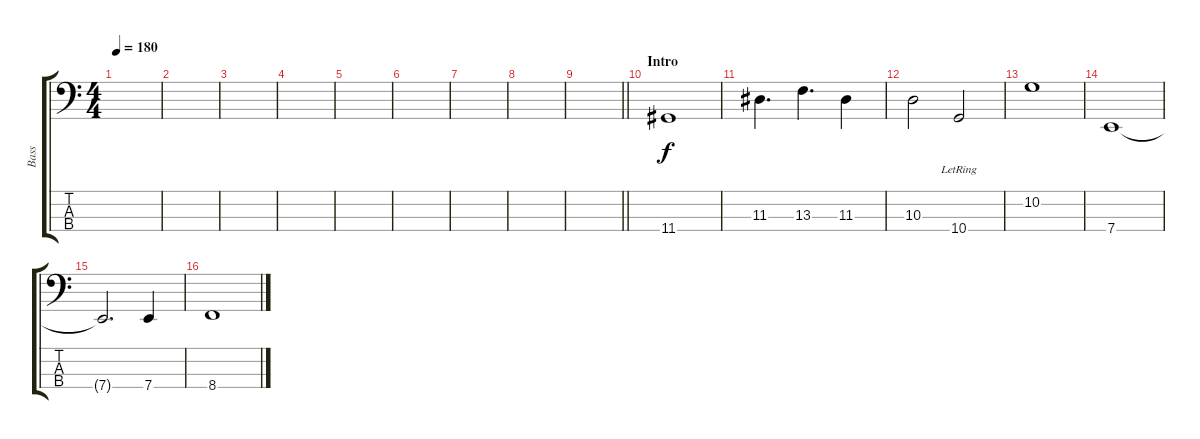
\track ("Bass" "Bass") {instrument electricbassfinger}
\staff {score tabs}
\tuning (D2 A1 E1 A0) {hide}
\ts (4 4)
\tempo 180
\clef f4
\ks c
|
|
|
|
|
|
|
|
\barLineRight lightlight
|
\section ("" "Intro")
11.4.1 |
11.3.4{d} 13.3.4{d} 11.3.4 |
10.3.2 10.4{lr}.2 |
10.2.1 |
7.4.1 |
7.4{t}.2{d} 7.4.4 |
8.4.1
